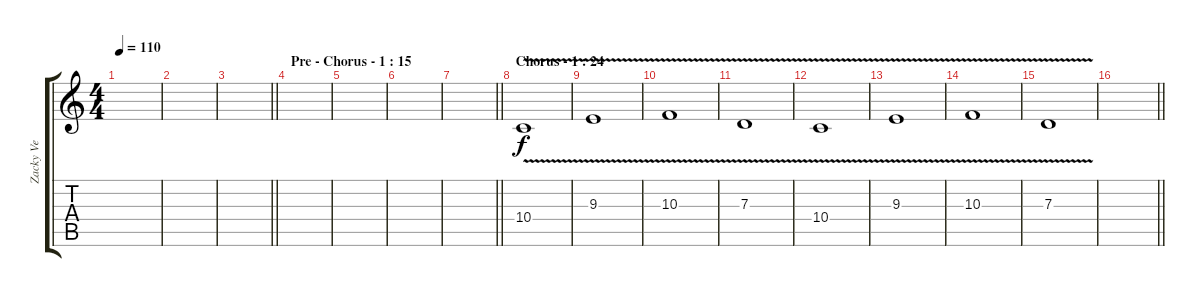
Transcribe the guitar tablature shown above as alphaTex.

\track ("  Zacky Vengeance - Vocals" "  Zacky Ve") {instrument lead1square}
\staff {score tabs}
\tuning (E4 B3 G3 D3 A2 D2) {hide}
\ts (4 4)
\tempo 110
\clef g2
\ks c
|
|
\barLineRight lightlight
|
\section ("" "Pre - Chorus - 1 : 15")
|
|
|
\barLineRight lightlight
|
\section ("" "Chorus - 1 : 24")
10.4{v}.1 |
9.3{v}.1 |
10.3{v}.1 |
7.3{v}.1 |
10.4{v}.1 |
9.3{v}.1 |
10.3{v}.1 |
7.3{v}.1 |
\barLineRight lightlight
